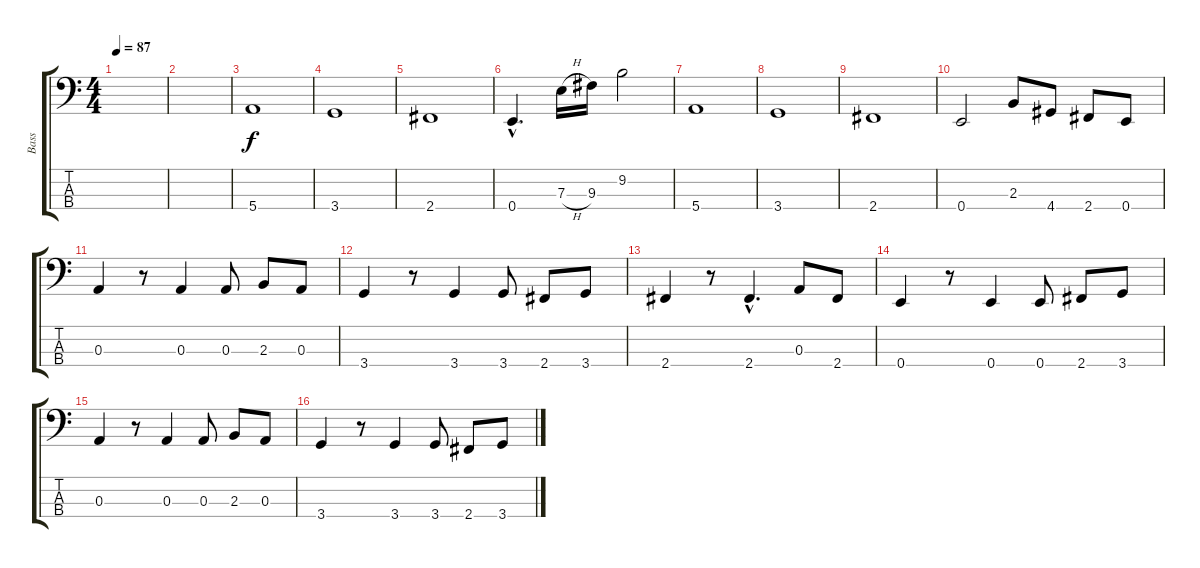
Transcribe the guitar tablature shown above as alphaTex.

\track ("Bass" "Bass") {instrument electricbassfinger}
\staff {score tabs}
\tuning (G2 D2 A1 E1) {hide}
\ts (4 4)
\tempo 87
\clef f4
\ks c
|
|
5.4.1 |
3.4.1 |
2.4.1 |
0.4{hac}.4{d} 7.3{h}.16 9.3.16 9.2.2 |
5.4.1 |
3.4.1 |
2.4.1 |
0.4.2 2.3.8 4.4.8 2.4.8 0.4.8 |
0.3.4 r.8 0.3.4 0.3.8 2.3.8 0.3.8 |
3.4.4 r.8 3.4.4 3.4.8 2.4.8 3.4.8 |
2.4.4 r.8 2.4{hac}.4{d} 0.3.8 2.4.8 |
0.4.4 r.8 0.4.4 0.4.8 2.4.8 3.4.8 |
0.3.4 r.8 0.3.4 0.3.8 2.3.8 0.3.8 |
3.4.4 r.8 3.4.4 3.4.8 2.4.8 3.4.8
